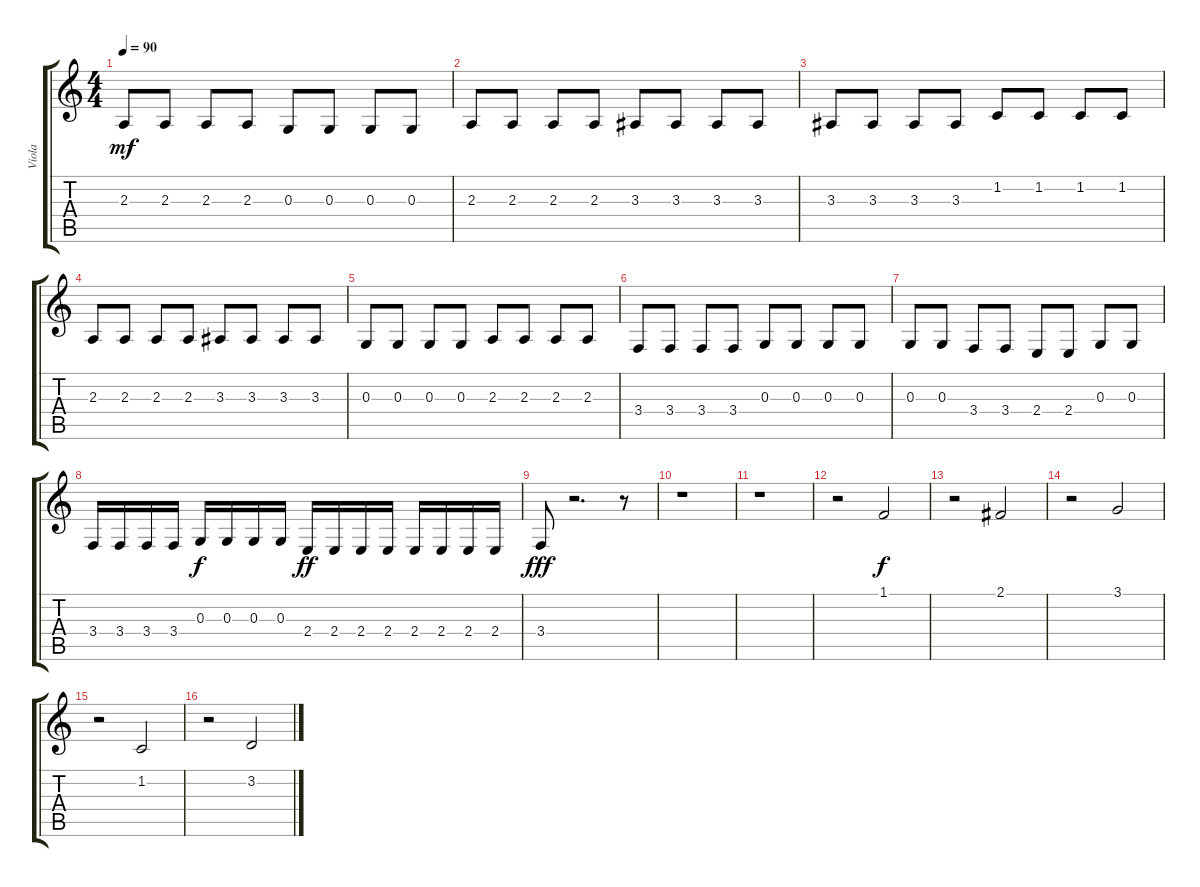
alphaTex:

\track ("Viola" "Viola") {instrument stringensemble1}
\staff {score tabs}
\tuning (E4 B3 G3 D3 A2 E2) {hide}
\ts (4 4)
\tempo 90
\clef g2
\ks c
2.3.8{dy mf} 2.3.8 2.3.8 2.3.8 0.3.8 0.3.8 0.3.8 0.3.8 |
2.3.8 2.3.8 2.3.8 2.3.8 3.3.8 3.3.8 3.3.8 3.3.8 |
3.3.8 3.3.8 3.3.8 3.3.8 1.2.8 1.2.8 1.2.8 1.2.8 |
2.3.8 2.3.8 2.3.8 2.3.8 3.3.8 3.3.8 3.3.8 3.3.8 |
0.3.8 0.3.8 0.3.8 0.3.8 2.3.8 2.3.8 2.3.8 2.3.8 |
3.4.8 3.4.8 3.4.8 3.4.8 0.3.8 0.3.8 0.3.8 0.3.8 |
0.3.8 0.3.8 3.4.8 3.4.8 2.4.8 2.4.8 0.3.8 0.3.8 |
3.4.16 3.4.16 3.4.16 3.4.16 0.3.16{dy f} 0.3.16 0.3.16 0.3.16 2.4.16{dy ff} 2.4.16 2.4.16 2.4.16 2.4.16 2.4.16 2.4.16 2.4.16 |
3.4.8{dy fff} r.2{d} r.8 |
r.1 |
r.1 |
r.2 1.1.2{dy f} |
r.2 2.1.2 |
r.2 3.1.2 |
r.2 1.2.2 |
r.2 3.2.2
